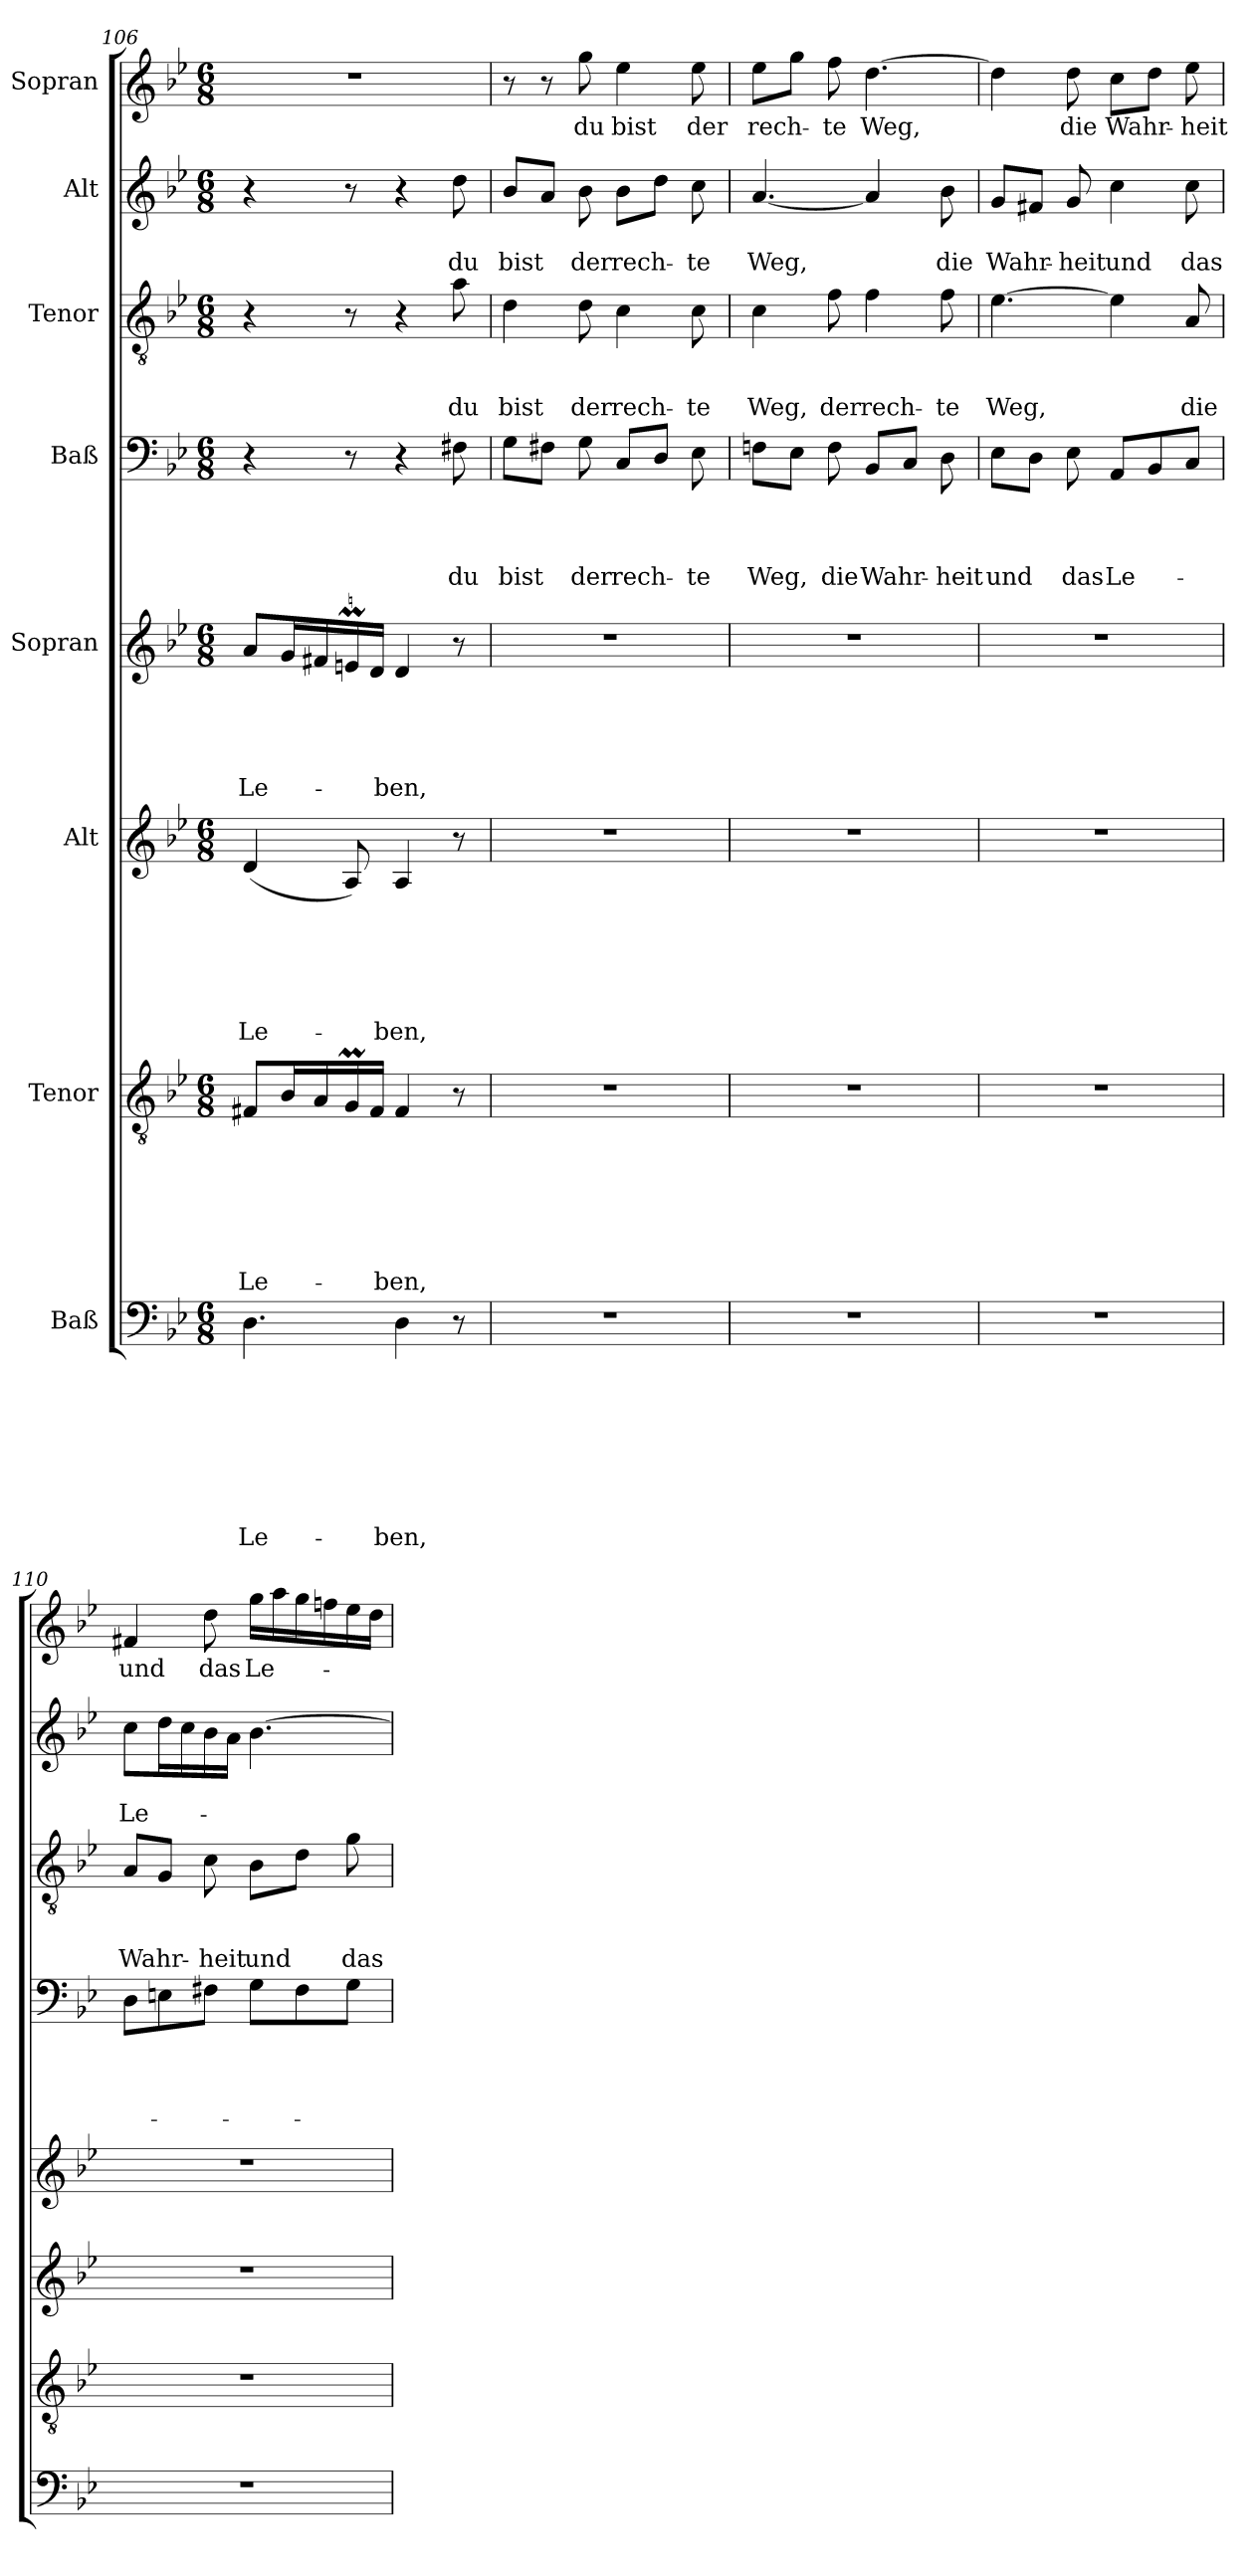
**kern	**text	**text	**text	**text	**text	**text	**text	**text	**kern	**text	**text	**text	**text	**text	**text	**text	**kern	**text	**text	**text	**text	**text	**text	**kern	**text	**text	**text	**text	**text	**kern	**text	**text	**text	**text	**kern	**text	**text	**text	**kern	**text	**text	**kern	**text
*part8	*part8	*part8	*part8	*part8	*part8	*part8	*part8	*part8	*part7	*part7	*part7	*part7	*part7	*part7	*part7	*part7	*part6	*part6	*part6	*part6	*part6	*part6	*part6	*part5	*part5	*part5	*part5	*part5	*part5	*part4	*part4	*part4	*part4	*part4	*part3	*part3	*part3	*part3	*part2	*part2	*part2	*part1	*part1
*staff8	*staff8	*staff8	*staff8	*staff8	*staff8	*staff8	*staff8	*staff8	*staff7	*staff7	*staff7	*staff7	*staff7	*staff7	*staff7	*staff7	*staff6	*staff6	*staff6	*staff6	*staff6	*staff6	*staff6	*staff5	*staff5	*staff5	*staff5	*staff5	*staff5	*staff4	*staff4	*staff4	*staff4	*staff4	*staff3	*staff3	*staff3	*staff3	*staff2	*staff2	*staff2	*staff1	*staff1
*I"Baß	*	*	*	*	*	*	*	*	*I"Tenor	*	*	*	*	*	*	*	*I"Alt	*	*	*	*	*	*	*I"Sopran	*	*	*	*	*	*I"Baß	*	*	*	*	*I"Tenor	*	*	*	*I"Alt	*	*	*I"Sopran	*
*clefF4	*	*	*	*	*	*	*	*	*clefGv2	*	*	*	*	*	*	*	*clefG2	*	*	*	*	*	*	*clefG2	*	*	*	*	*	*clefF4	*	*	*	*	*clefGv2	*	*	*	*clefG2	*	*	*clefG2	*
*k[b-e-]	*	*	*	*	*	*	*	*	*k[b-e-]	*	*	*	*	*	*	*	*k[b-e-]	*	*	*	*	*	*	*k[b-e-]	*	*	*	*	*	*k[b-e-]	*	*	*	*	*k[b-e-]	*	*	*	*k[b-e-]	*	*	*k[b-e-]	*
*g:	*	*	*	*	*	*	*	*	*g:	*	*	*	*	*	*	*	*g:	*	*	*	*	*	*	*g:	*	*	*	*	*	*g:	*	*	*	*	*g:	*	*	*	*g:	*	*	*g:	*
*M6/8	*	*	*	*	*	*	*	*	*M6/8	*	*	*	*	*	*	*	*M6/8	*	*	*	*	*	*	*M6/8	*	*	*	*	*	*M6/8	*	*	*	*	*M6/8	*	*	*	*M6/8	*	*	*M6/8	*
=106	=106	=106	=106	=106	=106	=106	=106	=106	=106	=106	=106	=106	=106	=106	=106	=106	=106	=106	=106	=106	=106	=106	=106	=106	=106	=106	=106	=106	=106	=106	=106	=106	=106	=106	=106	=106	=106	=106	=106	=106	=106	=106	=106
!	!	!	!	!	!	!	!	!LO:LY:b	!	!	!	!	!	!	!	!LO:LY:b	!	!	!	!	!	!	!LO:LY:b	!	!	!	!	!	!LO:LY:b	!	!	!	!	!	!	!	!	!	!	!	!	!LO:N:vis=1	!
4.D\	.	.	.	.	.	.	.	Le-	8F#X/L	.	.	.	.	.	.	Le-	(<4d/	.	.	.	.	.	Le-	8a/L	.	.	.	.	Le-	4r	.	.	.	.	4r	.	.	.	4r	.	.	2.r	.
.	.	.	.	.	.	.	.	.	16B-/L	.	.	.	.	.	.	.	.	.	.	.	.	.	.	16g/L	.	.	.	.	.	.	.	.	.	.	.	.	.	.	.	.	.	.	.
.	.	.	.	.	.	.	.	.	16A/	.	.	.	.	.	.	.	.	.	.	.	.	.	.	16f#X/	.	.	.	.	.	.	.	.	.	.	.	.	.	.	.	.	.	.	.
.	.	.	.	.	.	.	.	.	16GM/	.	.	.	.	.	.	.	8A/)	.	.	.	.	.	.	16enm/	.	.	.	.	.	8r	.	.	.	.	8r	.	.	.	8r	.	.	.	.
.	.	.	.	.	.	.	.	.	16F#/JJ	.	.	.	.	.	.	.	.	.	.	.	.	.	.	16d/JJ	.	.	.	.	.	.	.	.	.	.	.	.	.	.	.	.	.	.	.
!	!	!	!	!	!	!	!	!LO:LY:b	!	!	!	!	!	!	!	!LO:LY:b	!	!	!	!	!	!	!LO:LY:b	!	!	!	!	!	!LO:LY:b	!	!	!	!	!	!	!	!	!	!	!	!	!	!
4D\	.	.	.	.	.	.	.	-ben,	4F#/	.	.	.	.	.	.	-ben,	4A/	.	.	.	.	.	-ben,	4d/	.	.	.	.	-ben,	4r	.	.	.	.	4r	.	.	.	4r	.	.	.	.
!	!	!	!	!	!	!	!	!	!	!	!	!	!	!	!	!	!	!	!	!	!	!	!	!	!	!	!	!	!	!	!	!	!	!LO:LY:b	!	!	!	!LO:LY:b	!	!	!LO:LY:b	!	!
8r	.	.	.	.	.	.	.	.	8r	.	.	.	.	.	.	.	8r	.	.	.	.	.	.	8r	.	.	.	.	.	8F#X\	.	.	.	du	8a\	.	.	du	8dd\	.	du	.	.
!!LO:LB:g=z
=107	=107	=107	=107	=107	=107	=107	=107	=107	=107	=107	=107	=107	=107	=107	=107	=107	=107	=107	=107	=107	=107	=107	=107	=107	=107	=107	=107	=107	=107	=107	=107	=107	=107	=107	=107	=107	=107	=107	=107	=107	=107	=107	=107
!LO:N:vis=1	!	!	!	!	!	!	!	!	!LO:N:vis=1	!	!	!	!	!	!	!	!LO:N:vis=1	!	!	!	!	!	!	!LO:N:vis=1	!	!	!	!	!	!	!	!	!	!LO:LY:b	!	!	!	!LO:LY:b	!	!	!LO:LY:b	!	!
2.r	.	.	.	.	.	.	.	.	2.r	.	.	.	.	.	.	.	2.r	.	.	.	.	.	.	2.r	.	.	.	.	.	8G\L	.	.	.	bist	4d\	.	.	bist	8b-/L	.	bist	8r	.
.	.	.	.	.	.	.	.	.	.	.	.	.	.	.	.	.	.	.	.	.	.	.	.	.	.	.	.	.	.	8F#X\J	.	.	.	.	.	.	.	.	8a/J	.	.	8r	.
!	!	!	!	!	!	!	!	!	!	!	!	!	!	!	!	!	!	!	!	!	!	!	!	!	!	!	!	!	!	!	!	!	!	!LO:LY:b	!	!	!	!LO:LY:b	!	!	!LO:LY:b	!	!LO:LY:b
.	.	.	.	.	.	.	.	.	.	.	.	.	.	.	.	.	.	.	.	.	.	.	.	.	.	.	.	.	.	8G\	.	.	.	der	8d\	.	.	der	8b-\	.	der	8gg\	du
!	!	!	!	!	!	!	!	!	!	!	!	!	!	!	!	!	!	!	!	!	!	!	!	!	!	!	!	!	!	!	!	!	!	!LO:LY:b	!	!	!	!LO:LY:b	!	!	!LO:LY:b	!	!LO:LY:b
.	.	.	.	.	.	.	.	.	.	.	.	.	.	.	.	.	.	.	.	.	.	.	.	.	.	.	.	.	.	8C/L	.	.	.	rech-	4c\	.	.	rech-	8b-\L	.	rech-	4ee-\	bist
.	.	.	.	.	.	.	.	.	.	.	.	.	.	.	.	.	.	.	.	.	.	.	.	.	.	.	.	.	.	8D/J	.	.	.	.	.	.	.	.	8dd\J	.	.	.	.
!	!	!	!	!	!	!	!	!	!	!	!	!	!	!	!	!	!	!	!	!	!	!	!	!	!	!	!	!	!	!	!	!	!	!LO:LY:b	!	!	!	!LO:LY:b	!	!	!LO:LY:b	!	!LO:LY:b
.	.	.	.	.	.	.	.	.	.	.	.	.	.	.	.	.	.	.	.	.	.	.	.	.	.	.	.	.	.	8E-\	.	.	.	-te	8c\	.	.	-te	8cc\	.	-te	8ee-\	der
=108	=108	=108	=108	=108	=108	=108	=108	=108	=108	=108	=108	=108	=108	=108	=108	=108	=108	=108	=108	=108	=108	=108	=108	=108	=108	=108	=108	=108	=108	=108	=108	=108	=108	=108	=108	=108	=108	=108	=108	=108	=108	=108	=108
!LO:N:vis=1	!	!	!	!	!	!	!	!	!LO:N:vis=1	!	!	!	!	!	!	!	!LO:N:vis=1	!	!	!	!	!	!	!LO:N:vis=1	!	!	!	!	!	!	!	!	!	!LO:LY:b	!	!	!	!LO:LY:b	!	!	!LO:LY:b	!	!LO:LY:b
2.r	.	.	.	.	.	.	.	.	2.r	.	.	.	.	.	.	.	2.r	.	.	.	.	.	.	2.r	.	.	.	.	.	8Fn\L	.	.	.	Weg,	4c\	.	.	Weg,	[4.a/	.	Weg,	8ee-\L	rech-
.	.	.	.	.	.	.	.	.	.	.	.	.	.	.	.	.	.	.	.	.	.	.	.	.	.	.	.	.	.	8E-\J	.	.	.	.	.	.	.	.	.	.	.	8gg\J	.
!	!	!	!	!	!	!	!	!	!	!	!	!	!	!	!	!	!	!	!	!	!	!	!	!	!	!	!	!	!	!	!	!	!	!LO:LY:b	!	!	!	!LO:LY:b	!	!	!	!	!LO:LY:b
.	.	.	.	.	.	.	.	.	.	.	.	.	.	.	.	.	.	.	.	.	.	.	.	.	.	.	.	.	.	8F\	.	.	.	die	8f\	.	.	der	.	.	.	8ff\	-te
!	!	!	!	!	!	!	!	!	!	!	!	!	!	!	!	!	!	!	!	!	!	!	!	!	!	!	!	!	!	!	!	!	!	!LO:LY:b	!	!	!	!LO:LY:b	!	!	!	!	!LO:LY:b
.	.	.	.	.	.	.	.	.	.	.	.	.	.	.	.	.	.	.	.	.	.	.	.	.	.	.	.	.	.	8BB-/L	.	.	.	Wahr-	4f\	.	.	rech-	4a/]	.	.	[4.dd\	Weg,
.	.	.	.	.	.	.	.	.	.	.	.	.	.	.	.	.	.	.	.	.	.	.	.	.	.	.	.	.	.	8C/J	.	.	.	.	.	.	.	.	.	.	.	.	.
!	!	!	!	!	!	!	!	!	!	!	!	!	!	!	!	!	!	!	!	!	!	!	!	!	!	!	!	!	!	!	!	!	!	!LO:LY:b	!	!	!	!LO:LY:b	!	!	!LO:LY:b	!	!
.	.	.	.	.	.	.	.	.	.	.	.	.	.	.	.	.	.	.	.	.	.	.	.	.	.	.	.	.	.	8D\	.	.	.	-heit	8f\	.	.	-te	8b-\	.	die	.	.
=109	=109	=109	=109	=109	=109	=109	=109	=109	=109	=109	=109	=109	=109	=109	=109	=109	=109	=109	=109	=109	=109	=109	=109	=109	=109	=109	=109	=109	=109	=109	=109	=109	=109	=109	=109	=109	=109	=109	=109	=109	=109	=109	=109
!LO:N:vis=1	!	!	!	!	!	!	!	!	!LO:N:vis=1	!	!	!	!	!	!	!	!LO:N:vis=1	!	!	!	!	!	!	!LO:N:vis=1	!	!	!	!	!	!	!	!	!	!LO:LY:b	!	!	!	!LO:LY:b	!	!	!LO:LY:b	!	!
2.r	.	.	.	.	.	.	.	.	2.r	.	.	.	.	.	.	.	2.r	.	.	.	.	.	.	2.r	.	.	.	.	.	8E-\L	.	.	.	und	[4.e-\	.	.	Weg,	8g/L	.	Wahr-	4dd\]	.
.	.	.	.	.	.	.	.	.	.	.	.	.	.	.	.	.	.	.	.	.	.	.	.	.	.	.	.	.	.	8D\J	.	.	.	.	.	.	.	.	8f#X/J	.	.	.	.
!	!	!	!	!	!	!	!	!	!	!	!	!	!	!	!	!	!	!	!	!	!	!	!	!	!	!	!	!	!	!	!	!	!	!LO:LY:b	!	!	!	!	!	!	!LO:LY:b	!	!LO:LY:b
.	.	.	.	.	.	.	.	.	.	.	.	.	.	.	.	.	.	.	.	.	.	.	.	.	.	.	.	.	.	8E-\	.	.	.	das	.	.	.	.	8g/	.	-heit	8dd\	die
!	!	!	!	!	!	!	!	!	!	!	!	!	!	!	!	!	!	!	!	!	!	!	!	!	!	!	!	!	!	!	!	!	!	!LO:LY:b	!	!	!	!	!	!	!LO:LY:b	!	!LO:LY:b
.	.	.	.	.	.	.	.	.	.	.	.	.	.	.	.	.	.	.	.	.	.	.	.	.	.	.	.	.	.	8AA/L	.	.	.	Le-	4e-\]	.	.	.	4cc\	.	und	8cc\L	Wahr-
.	.	.	.	.	.	.	.	.	.	.	.	.	.	.	.	.	.	.	.	.	.	.	.	.	.	.	.	.	.	8BB-/	.	.	.	.	.	.	.	.	.	.	.	8dd\J	.
!	!	!	!	!	!	!	!	!	!	!	!	!	!	!	!	!	!	!	!	!	!	!	!	!	!	!	!	!	!	!	!	!	!	!	!	!	!	!LO:LY:b	!	!	!LO:LY:b	!	!LO:LY:b
.	.	.	.	.	.	.	.	.	.	.	.	.	.	.	.	.	.	.	.	.	.	.	.	.	.	.	.	.	.	8C/J	.	.	.	.	8A/	.	.	die	8cc\	.	das	8ee-\	-heit
=110	=110	=110	=110	=110	=110	=110	=110	=110	=110	=110	=110	=110	=110	=110	=110	=110	=110	=110	=110	=110	=110	=110	=110	=110	=110	=110	=110	=110	=110	=110	=110	=110	=110	=110	=110	=110	=110	=110	=110	=110	=110	=110	=110
!LO:N:vis=1	!	!	!	!	!	!	!	!	!LO:N:vis=1	!	!	!	!	!	!	!	!LO:N:vis=1	!	!	!	!	!	!	!LO:N:vis=1	!	!	!	!	!	!	!	!	!	!	!	!	!	!LO:LY:b	!	!	!LO:LY:b	!	!LO:LY:b
2.r	.	.	.	.	.	.	.	.	2.r	.	.	.	.	.	.	.	2.r	.	.	.	.	.	.	2.r	.	.	.	.	.	8D\L	.	.	.	.	8A/L	.	.	Wahr-	8cc\L	.	Le-	4f#X/	und
.	.	.	.	.	.	.	.	.	.	.	.	.	.	.	.	.	.	.	.	.	.	.	.	.	.	.	.	.	.	8En\	.	.	.	.	8G/J	.	.	.	16dd\L	.	.	.	.
.	.	.	.	.	.	.	.	.	.	.	.	.	.	.	.	.	.	.	.	.	.	.	.	.	.	.	.	.	.	.	.	.	.	.	.	.	.	.	16cc\	.	.	.	.
!	!	!	!	!	!	!	!	!	!	!	!	!	!	!	!	!	!	!	!	!	!	!	!	!	!	!	!	!	!	!	!	!	!	!	!	!	!	!LO:LY:b	!	!	!	!	!LO:LY:b
.	.	.	.	.	.	.	.	.	.	.	.	.	.	.	.	.	.	.	.	.	.	.	.	.	.	.	.	.	.	8F#X\J	.	.	.	.	8c\	.	.	-heit	16b-\	.	.	8dd\	das
.	.	.	.	.	.	.	.	.	.	.	.	.	.	.	.	.	.	.	.	.	.	.	.	.	.	.	.	.	.	.	.	.	.	.	.	.	.	.	16a\JJ	.	.	.	.
!	!	!	!	!	!	!	!	!	!	!	!	!	!	!	!	!	!	!	!	!	!	!	!	!	!	!	!	!	!	!	!	!	!	!	!	!	!	!LO:LY:b	!	!	!	!	!LO:LY:b
.	.	.	.	.	.	.	.	.	.	.	.	.	.	.	.	.	.	.	.	.	.	.	.	.	.	.	.	.	.	8G\L	.	.	.	.	8B-\L	.	.	und	[4.b-\	.	.	16gg\LL	Le-
.	.	.	.	.	.	.	.	.	.	.	.	.	.	.	.	.	.	.	.	.	.	.	.	.	.	.	.	.	.	.	.	.	.	.	.	.	.	.	.	.	.	16aa\	.
.	.	.	.	.	.	.	.	.	.	.	.	.	.	.	.	.	.	.	.	.	.	.	.	.	.	.	.	.	.	8F#\	.	.	.	.	8d\J	.	.	.	.	.	.	16gg\	.
.	.	.	.	.	.	.	.	.	.	.	.	.	.	.	.	.	.	.	.	.	.	.	.	.	.	.	.	.	.	.	.	.	.	.	.	.	.	.	.	.	.	16ffn\	.
!	!	!	!	!	!	!	!	!	!	!	!	!	!	!	!	!	!	!	!	!	!	!	!	!	!	!	!	!	!	!	!	!	!	!	!	!	!	!LO:LY:b	!	!	!	!	!
.	.	.	.	.	.	.	.	.	.	.	.	.	.	.	.	.	.	.	.	.	.	.	.	.	.	.	.	.	.	8G\J	.	.	.	.	8g\	.	.	das	.	.	.	16ee-\	.
.	.	.	.	.	.	.	.	.	.	.	.	.	.	.	.	.	.	.	.	.	.	.	.	.	.	.	.	.	.	.	.	.	.	.	.	.	.	.	.	.	.	16dd\JJ	.
=	=	=	=	=	=	=	=	=	=	=	=	=	=	=	=	=	=	=	=	=	=	=	=	=	=	=	=	=	=	=	=	=	=	=	=	=	=	=	=	=	=	=	=
*-	*-	*-	*-	*-	*-	*-	*-	*-	*-	*-	*-	*-	*-	*-	*-	*-	*-	*-	*-	*-	*-	*-	*-	*-	*-	*-	*-	*-	*-	*-	*-	*-	*-	*-	*-	*-	*-	*-	*-	*-	*-	*-	*-
